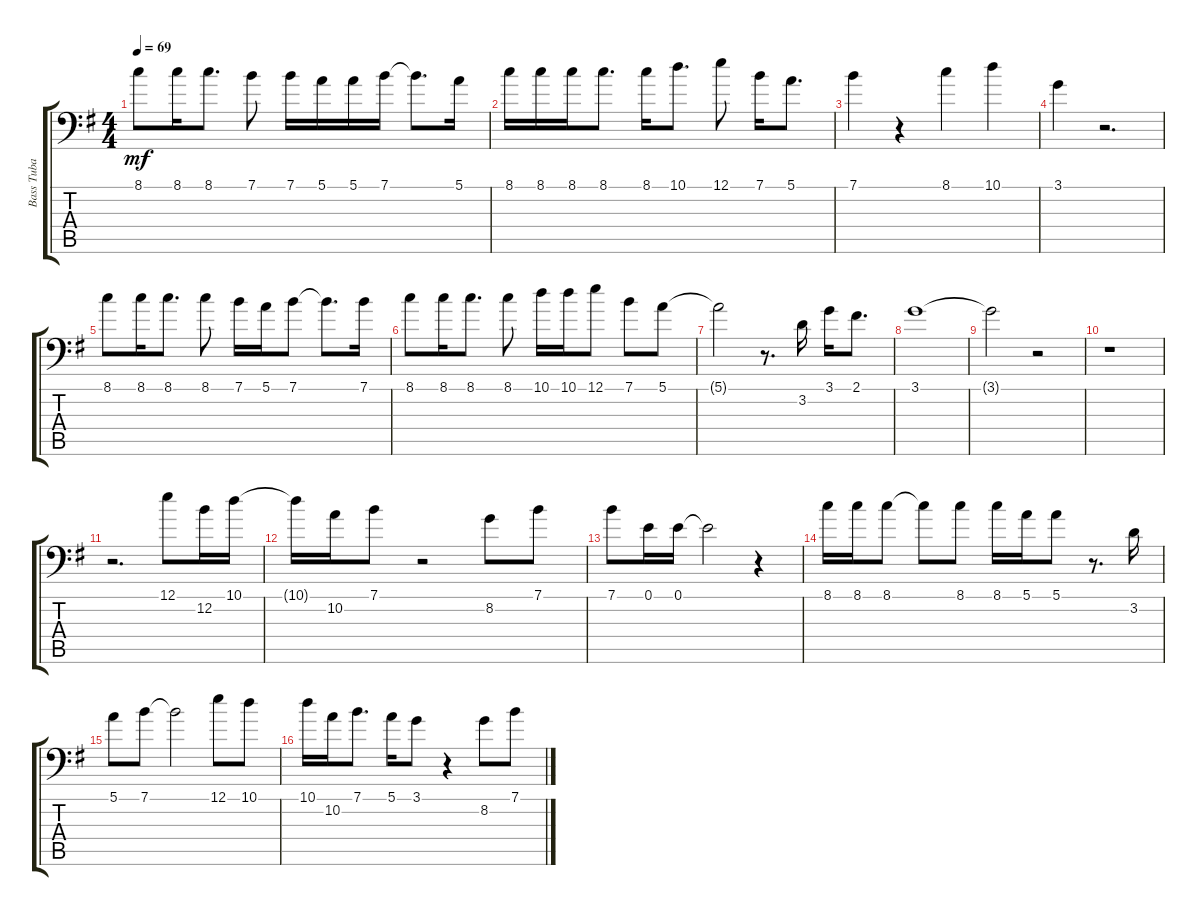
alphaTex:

\track ("Bass Tuba in Eb" "Bass Tuba ") {instrument tuba}
\staff {score tabs}
\tuning (E4 B3 G3 D3 A2 E2) {hide}
\ts (4 4)
\tempo 69
\clef f4
\ks eminor
8.1.8{dy mf} 8.1.16 8.1.8{d} 7.1.8 7.1.16 5.1.16 5.1.16 7.1.16 7.1{t}.8{d} 5.1.16 |
8.1.16 8.1.16 8.1.16 8.1.8{d} 8.1.16 10.1.8{d} 12.1.8 7.1.16 5.1.8{d} |
7.1.4 r.4 8.1.4 10.1.4 |
3.1.4 r.2{d} |
8.1.8 8.1.16 8.1.8{d} 8.1.8 7.1.16 5.1.16 7.1.8 7.1{t}.8{d} 7.1.16 |
8.1.8 8.1.16 8.1.8{d} 8.1.8 10.1.16 10.1.16 12.1.8 7.1.8 5.1.8 |
5.1{t}.2 r.8{d} 3.2.16 3.1.16 2.1.8{d} |
3.1.1 |
3.1{t}.2 r.2 |
r.1 |
r.2{d} 12.1.8 12.2.16 10.1.16 |
10.1{t}.16 10.2.16 7.1.8 r.2 8.2.8 7.1.8 |
7.1.8 0.1.16 0.1.16 0.1{t}.2 r.4 |
8.1.16 8.1.16 8.1.8 8.1{t}.8 8.1.8 8.1.16 5.1.16 5.1.8 r.8{d} 3.2.16 |
5.1.8 7.1.8 7.1{t}.2 12.1.8 10.1.8 |
10.1.16 10.2.16 7.1.8{d} 5.1.16 3.1.8 r.4 8.2.8 7.1.8
